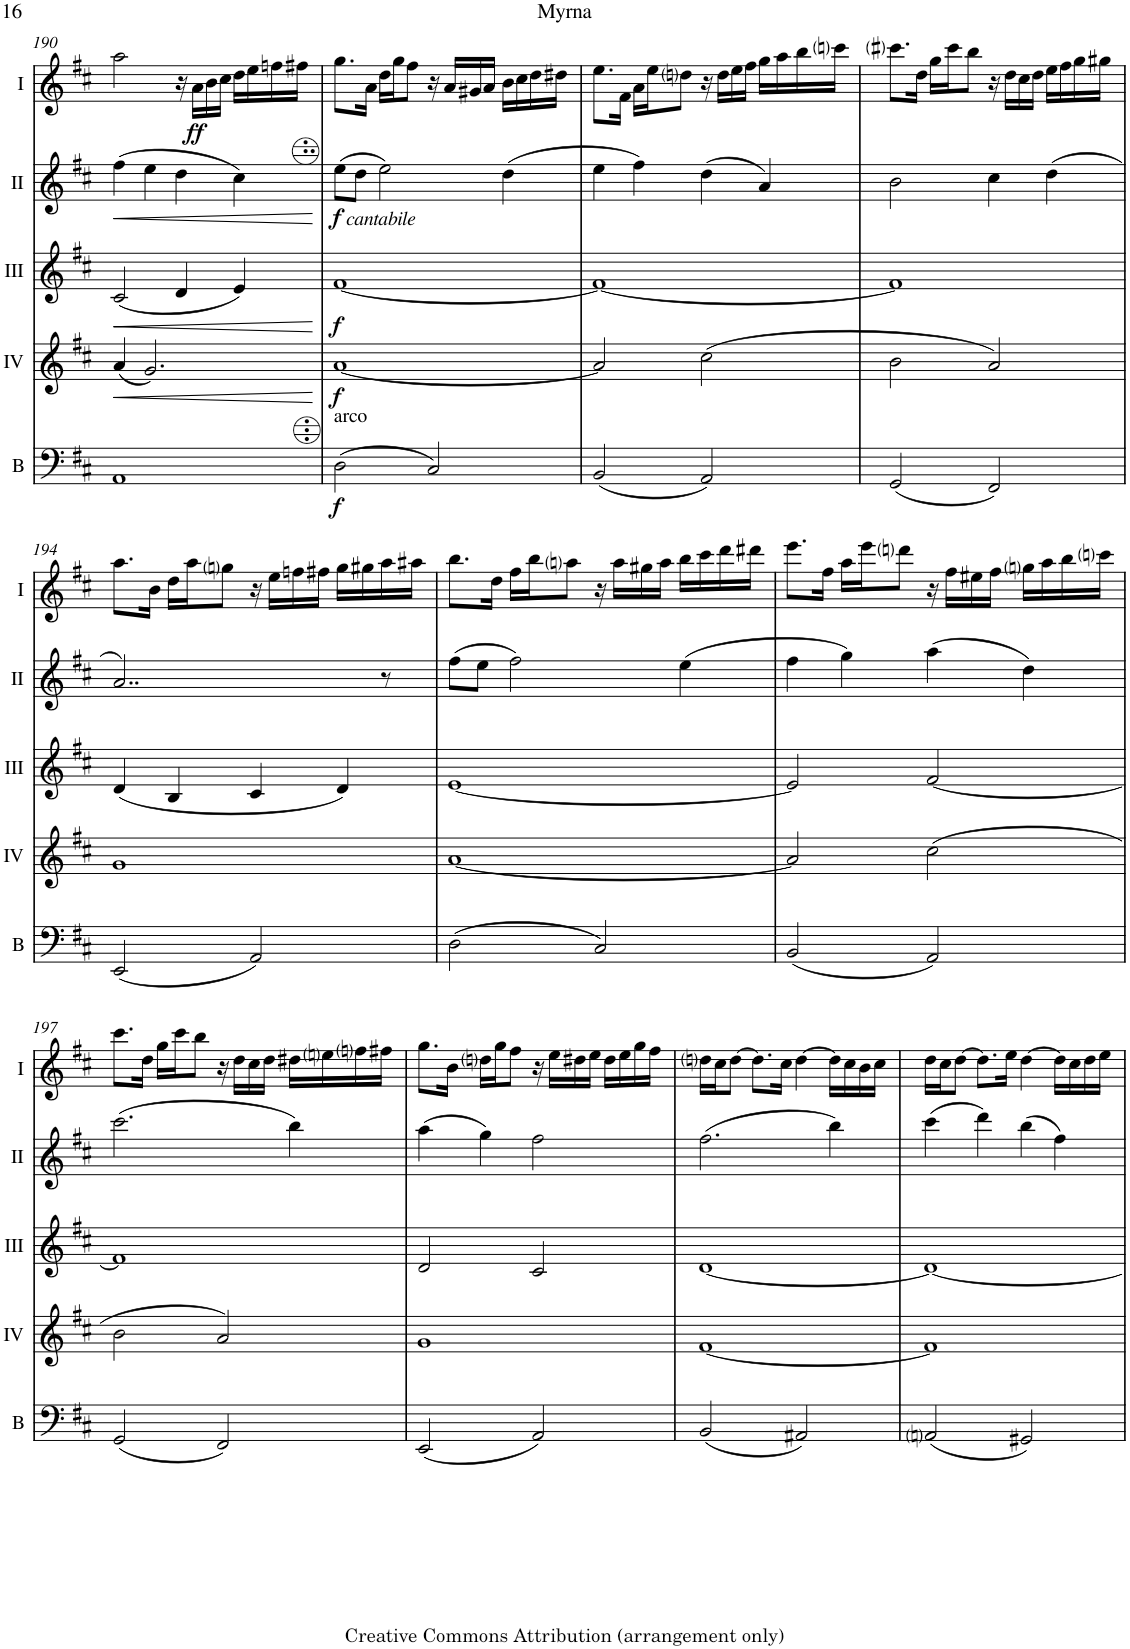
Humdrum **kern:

**kern	**dynam	**kern	**dynam	**kern	**dynam	**kern	**dynam	**kern	**dynam
*part5	*part5	*part4	*part4	*part3	*part3	*part2	*part2	*part1	*part1
*staff5	*staff5	*staff4	*staff4	*staff3	*staff3	*staff2	*staff2	*staff1	*staff1
*I"Bass	*	*I"Acc. 4	*	*I"Acc. 3	*	*I"Acc. 2	*	*I"Acc. 1	*
*I'B	*	*	*	*	*	*	*	*	*
!!LO:PB:g=z
*clefF4	*	*clefG2	*	*clefG2	*	*clefG2	*	*clefG2	*
*Trd7c12	*	*Trd7c12	*	*	*	*	*	*	*
*k[f#c#]	*	*k[f#c#]	*	*k[f#c#]	*	*k[f#c#]	*	*k[f#c#]	*
*M4/4	*	*M4/4	*	*M4/4	*	*M4/4	*	*M4/4	*
=190	=190	=190	=190	=190	=190	=190	=190	=190	=190
!	!	!	!LO:HP:b	!	!LO:HP:b	!	!LO:HP:b	!	!
1AA	.	(4a/	<	(2c#/	<	(4ff#\	<	2a\	.
.	.	2.g/)	.	.	.	4ee\	.	.	.
.	.	.	.	4d/	.	4dd\	.	16r	.
!	!	!	!	!	!	!	!	!	!LO:DY:b
.	.	.	.	.	.	.	.	16A\LL	ff
.	.	.	.	.	.	.	.	16B\	.
.	.	.	.	.	.	.	.	16c#\JJ	.
.	.	.	.	4e/)	.	4cc#\)	.	16d\LL	.
.	.	.	.	.	.	.	.	16e\	.
.	.	.	.	.	.	.	.	16fn\	.
.	.	.	.	.	.	.	.	16f#X\JJ	.
.	.	.	[	.	[	.	[	.	.
=191	=191	=191	=191	=191	=191	=191	=191	=191	=191
!	!	!	!	!	!	!LO:TX:b:i:t=cantabile	!	!	!
!LO:TX:a:t=arco	!	!	!	!	!	!	!	!	!
!	!LO:DY:b	!	!LO:DY:b	!	!LO:DY:b	!	!LO:DY:b	!	!
(2D\	f	[1a	f	[1f#	f	(8ee\L	f	8.g\L	.
.	.	.	.	.	.	8dd\J	.	.	.
.	.	.	.	.	.	.	.	16A\Jk	.
.	.	.	.	.	.	2ee\)	.	16d\LL	.
.	.	.	.	.	.	.	.	16g\J	.
.	.	.	.	.	.	.	.	8f#\J	.
2C#/)	.	.	.	.	.	.	.	16r	.
.	.	.	.	.	.	.	.	16A/LL	.
.	.	.	.	.	.	.	.	16G#X/	.
.	.	.	.	.	.	.	.	16A/JJ	.
.	.	.	.	.	.	(4dd\	.	16B\LL	.
.	.	.	.	.	.	.	.	16c#\	.
.	.	.	.	.	.	.	.	16d\	.
.	.	.	.	.	.	.	.	16d#X\JJ	.
=192	=192	=192	=192	=192	=192	=192	=192	=192	=192
(2BB/	.	2a/]	.	1f#_	.	4ee\	.	8.e\L	.
.	.	.	.	.	.	.	.	16F#\Jk	.
.	.	.	.	.	.	4ff#\)	.	16A\LL	.
.	.	.	.	.	.	.	.	16e\J	.
.	.	.	.	.	.	.	.	8dni\J	.
2AA/)	.	(2cc#\	.	.	.	(4dd\	.	16r	.
.	.	.	.	.	.	.	.	16d\LL	.
.	.	.	.	.	.	.	.	16e\	.
.	.	.	.	.	.	.	.	16f#\JJ	.
.	.	.	.	.	.	4a/)	.	16g\LL	.
.	.	.	.	.	.	.	.	16a\	.
.	.	.	.	.	.	.	.	16b\	.
.	.	.	.	.	.	.	.	16ccni\JJ	.
=193	=193	=193	=193	=193	=193	=193	=193	=193	=193
(2GG/	.	2b\	.	1f#]	.	2b\	.	8.cc#i\L	.
.	.	.	.	.	.	.	.	16d\Jk	.
.	.	.	.	.	.	.	.	16g\LL	.
.	.	.	.	.	.	.	.	16cc#\J	.
.	.	.	.	.	.	.	.	8b\J	.
2FF#/)	.	2a/)	.	.	.	4cc#\	.	16r	.
.	.	.	.	.	.	.	.	16d\LL	.
.	.	.	.	.	.	.	.	16c#\	.
.	.	.	.	.	.	.	.	16d\JJ	.
.	.	.	.	.	.	(4dd\	.	16e\LL	.
.	.	.	.	.	.	.	.	16f#\	.
.	.	.	.	.	.	.	.	16g\	.
.	.	.	.	.	.	.	.	16g#X\JJ	.
!!LO:LB:g=z
=194	=194	=194	=194	=194	=194	=194	=194	=194	=194
(2EE/	.	1g	.	(4d/	.	2..a/)	.	8.a\L	.
.	.	.	.	.	.	.	.	16B\Jk	.
.	.	.	.	4B/	.	.	.	16d\LL	.
.	.	.	.	.	.	.	.	16a\J	.
.	.	.	.	.	.	.	.	8gni\J	.
2AA/)	.	.	.	4c#/	.	.	.	16r	.
.	.	.	.	.	.	.	.	16e\LL	.
.	.	.	.	.	.	.	.	16fn\	.
.	.	.	.	.	.	.	.	16f#X\JJ	.
.	.	.	.	4d/)	.	.	.	16g\LL	.
.	.	.	.	.	.	.	.	16g#X\	.
.	.	.	.	.	.	8r	.	16a\	.
.	.	.	.	.	.	.	.	16a#X\JJ	.
=195	=195	=195	=195	=195	=195	=195	=195	=195	=195
(2D\	.	[1a	.	[1e	.	(8ff#\L	.	8.b\L	.
.	.	.	.	.	.	8ee\J	.	.	.
.	.	.	.	.	.	.	.	16d\Jk	.
.	.	.	.	.	.	2ff#\)	.	16f#\LL	.
.	.	.	.	.	.	.	.	16b\J	.
.	.	.	.	.	.	.	.	8ani\J	.
2C#/)	.	.	.	.	.	.	.	16r	.
.	.	.	.	.	.	.	.	16a\LL	.
.	.	.	.	.	.	.	.	16g#X\	.
.	.	.	.	.	.	.	.	16a\JJ	.
.	.	.	.	.	.	(4ee\	.	16b\LL	.
.	.	.	.	.	.	.	.	16cc#\	.
.	.	.	.	.	.	.	.	16dd\	.
.	.	.	.	.	.	.	.	16dd#X\JJ	.
=196	=196	=196	=196	=196	=196	=196	=196	=196	=196
(2BB/	.	2a/]	.	2e/]	.	4ff#\	.	8.ee\L	.
.	.	.	.	.	.	.	.	16f#\Jk	.
.	.	.	.	.	.	4gg\)	.	16a\LL	.
.	.	.	.	.	.	.	.	16ee\J	.
.	.	.	.	.	.	.	.	8ddni\J	.
2AA/)	.	(2cc#\	.	[2f#/	.	(4aa\	.	16r	.
.	.	.	.	.	.	.	.	16f#\LL	.
.	.	.	.	.	.	.	.	16e#X\	.
.	.	.	.	.	.	.	.	16f#\JJ	.
.	.	.	.	.	.	4dd\)	.	16gni\LL	.
.	.	.	.	.	.	.	.	16a\	.
.	.	.	.	.	.	.	.	16b\	.
.	.	.	.	.	.	.	.	16ccni\JJ	.
!!LO:LB:g=z
=197	=197	=197	=197	=197	=197	=197	=197	=197	=197
(2GG/	.	2b\	.	1f#]	.	(2.ccc#\	.	8.cc#\L	.
.	.	.	.	.	.	.	.	16d\Jk	.
.	.	.	.	.	.	.	.	16g\LL	.
.	.	.	.	.	.	.	.	16cc#\J	.
.	.	.	.	.	.	.	.	8b\J	.
2FF#/)	.	2a/)	.	.	.	.	.	16r	.
.	.	.	.	.	.	.	.	16d\LL	.
.	.	.	.	.	.	.	.	16c#\	.
.	.	.	.	.	.	.	.	16d\JJ	.
.	.	.	.	.	.	4bb\)	.	16d#X\LL	.
.	.	.	.	.	.	.	.	16eni\	.
.	.	.	.	.	.	.	.	16fni\	.
.	.	.	.	.	.	.	.	16f#X\JJ	.
=198	=198	=198	=198	=198	=198	=198	=198	=198	=198
(2EE/	.	1g	.	2d/	.	(4aa\	.	8.g\L	.
.	.	.	.	.	.	.	.	16B\Jk	.
.	.	.	.	.	.	4gg\)	.	16dni\LL	.
.	.	.	.	.	.	.	.	16g\J	.
.	.	.	.	.	.	.	.	8f#\J	.
2AA/)	.	.	.	2c#/	.	2ff#\	.	16r	.
.	.	.	.	.	.	.	.	16e\LL	.
.	.	.	.	.	.	.	.	16d#X\	.
.	.	.	.	.	.	.	.	16e\JJ	.
.	.	.	.	.	.	.	.	16d#\LL	.
.	.	.	.	.	.	.	.	16e\	.
.	.	.	.	.	.	.	.	16g\	.
.	.	.	.	.	.	.	.	16f#\JJ	.
=199	=199	=199	=199	=199	=199	=199	=199	=199	=199
(2BB/	.	[1f#	.	[1d	.	(2.ff#\	.	16dni\LL	.
.	.	.	.	.	.	.	.	16c#\J	.
.	.	.	.	.	.	.	.	[8d\J	.
.	.	.	.	.	.	.	.	8.d\L]	.
.	.	.	.	.	.	.	.	16c#\Jk	.
2AA#X/)	.	.	.	.	.	.	.	[4d\	.
.	.	.	.	.	.	4bb\)	.	16d\LL]	.
.	.	.	.	.	.	.	.	16c#\	.
.	.	.	.	.	.	.	.	16B\	.
.	.	.	.	.	.	.	.	16c#\JJ	.
=200	=200	=200	=200	=200	=200	=200	=200	=200	=200
(2AAni/	.	1f#]	.	1d_	.	(4ccc#\	.	16d\LL	.
.	.	.	.	.	.	.	.	16c#\J	.
.	.	.	.	.	.	.	.	[8d\J	.
.	.	.	.	.	.	4ddd\)	.	8.d\L]	.
.	.	.	.	.	.	.	.	16e\Jk	.
2GG#X/)	.	.	.	.	.	(4bb\	.	[4d\	.
.	.	.	.	.	.	4ff#\)	.	16d\LL]	.
.	.	.	.	.	.	.	.	16c#\	.
.	.	.	.	.	.	.	.	16d\	.
.	.	.	.	.	.	.	.	16e\JJ	.
=	=	=	=	=	=	=	=	=	=
*-	*-	*-	*-	*-	*-	*-	*-	*-	*-
